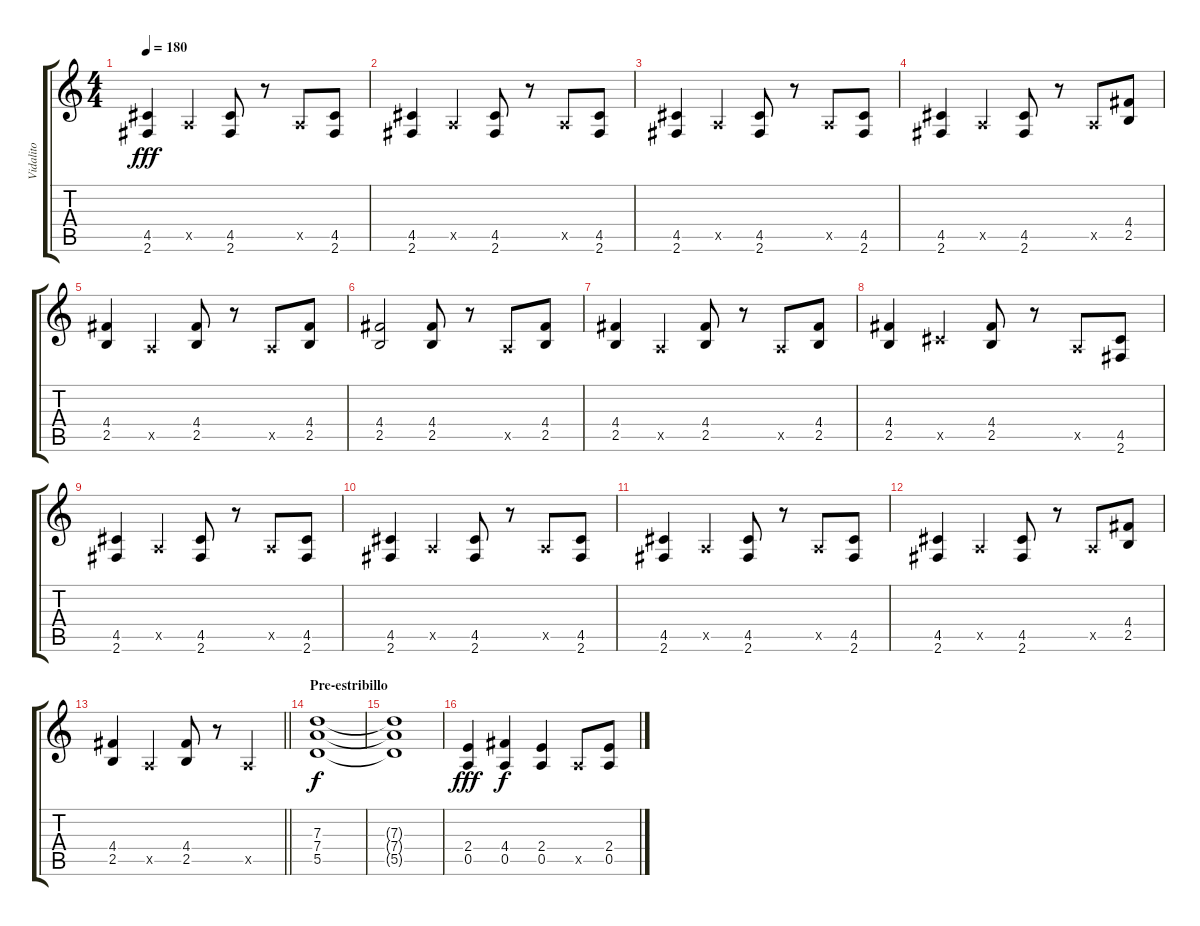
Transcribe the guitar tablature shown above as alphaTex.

\track ("Vidalito" "Vidalito") {instrument distortionguitar}
\staff {score tabs}
\tuning (E4 B3 G3 D3 A2 E2) {hide}
\ts (4 4)
\tempo 180
\clef g2
\ks c
(4.5 2.6).4{dy fff} 0.5{x}.4 (4.5 2.6).8 r.8 0.5{x}.8 (4.5 2.6).8 |
(4.5 2.6).4 0.5{x}.4 (4.5 2.6).8 r.8 0.5{x}.8 (4.5 2.6).8 |
(4.5 2.6).4 0.5{x}.4 (4.5 2.6).8 r.8 0.5{x}.8 (4.5 2.6).8 |
(4.5 2.6).4 0.5{x}.4 (4.5 2.6).8 r.8 0.5{x}.8 (4.4 2.5).8 |
(4.4 2.5).4 0.5{x}.4 (4.4 2.5).8 r.8 0.5{x}.8 (4.4 2.5).8 |
(4.4 2.5).2 (4.4 2.5).8 r.8 0.5{x}.8 (4.4 2.5).8 |
(4.4 2.5).4 0.5{x}.4 (4.4 2.5).8 r.8 0.5{x}.8 (4.4 2.5).8 |
(4.4 2.5).4 4.5{x}.4 (4.4 2.5).8 r.8 0.5{x}.8 (4.5 2.6).8 |
(4.5 2.6).4 0.5{x}.4 (4.5 2.6).8 r.8 0.5{x}.8 (4.5 2.6).8 |
(4.5 2.6).4 0.5{x}.4 (4.5 2.6).8 r.8 0.5{x}.8 (4.5 2.6).8 |
(4.5 2.6).4 0.5{x}.4 (4.5 2.6).8 r.8 0.5{x}.8 (4.5 2.6).8 |
(4.5 2.6).4 0.5{x}.4 (4.5 2.6).8 r.8 0.5{x}.8 (4.4 2.5).8 |
\barLineRight lightlight
(4.4 2.5).4 0.5{x}.4 (4.4 2.5).8 r.8 0.5{x}.4 |
\section ("" "Pre-estribillo")
(7.3 7.4 5.5).1{dy f} |
(7.3{t} 7.4{t} 5.5{t}).1 |
(2.4 0.5).4{dy fff} (4.4 0.5).4{dy f} (2.4 0.5).4 0.5{x}.8 (2.4 0.5).8
